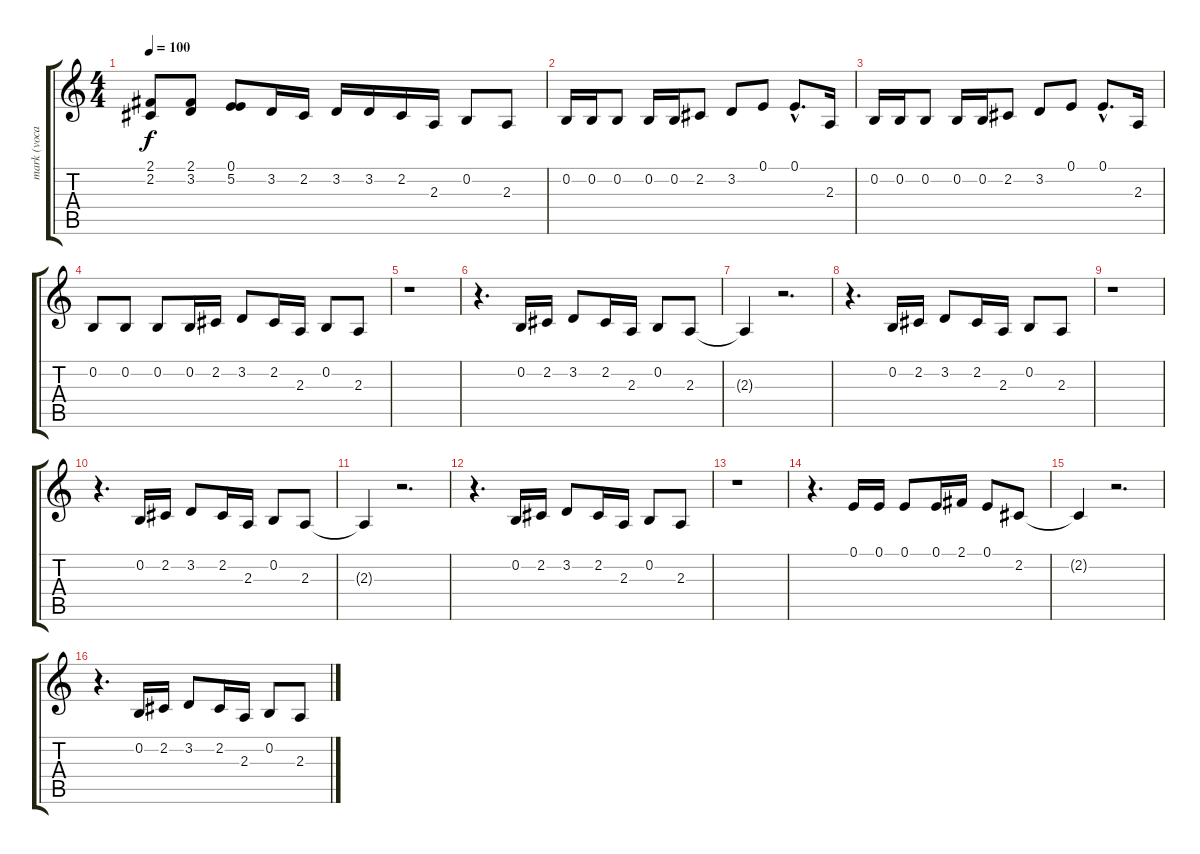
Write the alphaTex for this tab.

\track ("mark (vocals)" "mark (voca") {instrument brightacousticpiano}
\staff {score tabs}
\tuning (E4 B3 G3 D3 A2 E2) {hide}
\ts (4 4)
\tempo 100
\clef g2
\ks c
(2.1 2.2).8{dy f} (2.1 3.2).8 (0.1 5.2).8 3.2.16 2.2.16 3.2.16 3.2.16 2.2.16 2.3.16 0.2.8 2.3.8 |
0.2.16 0.2.16 0.2.8 0.2.16 0.2.16 2.2.8 3.2.8 0.1.8 0.1{hac}.8{d} 2.3.16 |
0.2.16 0.2.16 0.2.8 0.2.16 0.2.16 2.2.8 3.2.8 0.1.8 0.1{hac}.8{d} 2.3.16 |
0.2.8 0.2.8 0.2.8 0.2.16 2.2.16 3.2.8 2.2.16 2.3.16 0.2.8 2.3.8 |
r.1 |
r.4{d} 0.2.16 2.2.16 3.2.8 2.2.16 2.3.16 0.2.8 2.3.8 |
2.3{t}.4 r.2{d} |
r.4{d} 0.2.16 2.2.16 3.2.8 2.2.16 2.3.16 0.2.8 2.3.8 |
r.1 |
r.4{d} 0.2.16 2.2.16 3.2.8 2.2.16 2.3.16 0.2.8 2.3.8 |
2.3{t}.4 r.2{d} |
r.4{d} 0.2.16 2.2.16 3.2.8 2.2.16 2.3.16 0.2.8 2.3.8 |
r.1 |
r.4{d} 0.1.16 0.1.16 0.1.8 0.1.16 2.1.16 0.1.8 2.2.8 |
2.2{t}.4 r.2{d} |
r.4{d} 0.2.16 2.2.16 3.2.8 2.2.16 2.3.16 0.2.8 2.3.8
